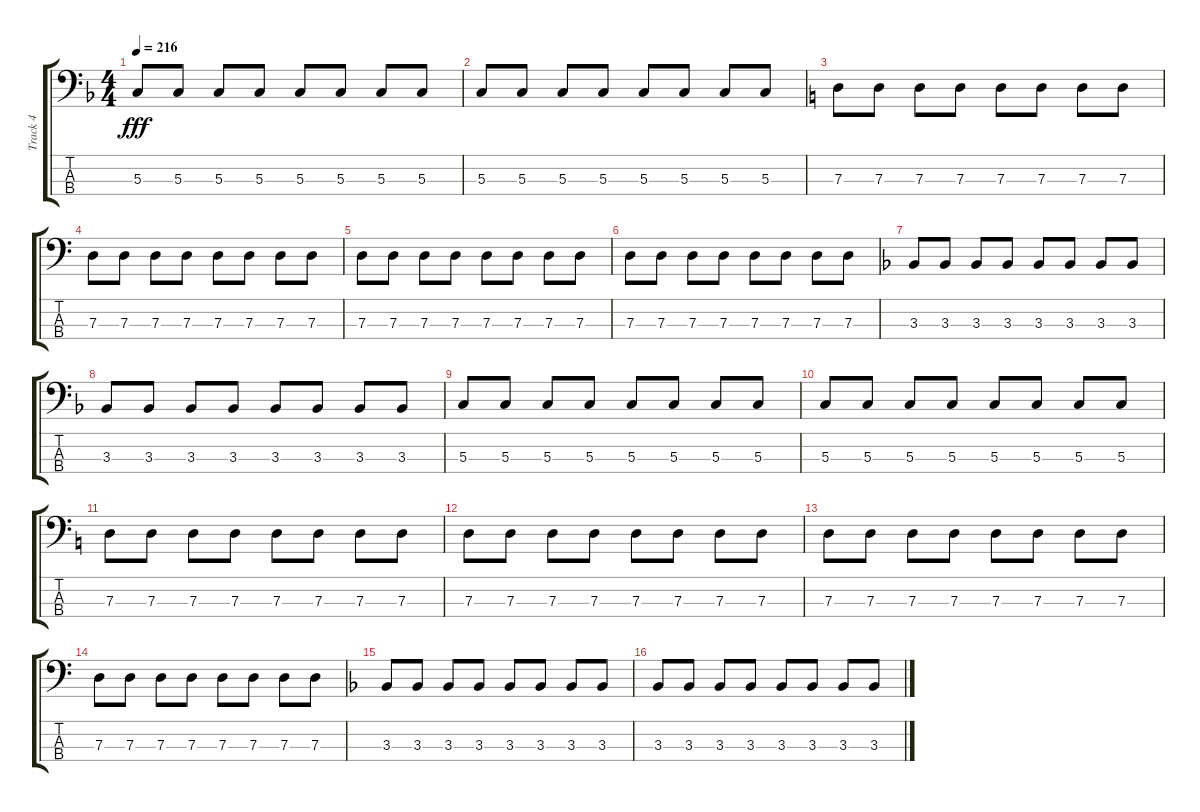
\track ("Track 4" "Track 4") {instrument electricbassfinger}
\staff {score tabs}
\tuning (F2 C2 G1 D1) {hide}
\ts (4 4)
\tempo 216
\clef f4
\ks f
5.3.8{dy fff} 5.3.8 5.3.8 5.3.8 5.3.8 5.3.8 5.3.8 5.3.8 |
5.3.8 5.3.8 5.3.8 5.3.8 5.3.8 5.3.8 5.3.8 5.3.8 |
\ks c
7.3.8 7.3.8 7.3.8 7.3.8 7.3.8 7.3.8 7.3.8 7.3.8 |
7.3.8 7.3.8 7.3.8 7.3.8 7.3.8 7.3.8 7.3.8 7.3.8 |
7.3.8 7.3.8 7.3.8 7.3.8 7.3.8 7.3.8 7.3.8 7.3.8 |
7.3.8 7.3.8 7.3.8 7.3.8 7.3.8 7.3.8 7.3.8 7.3.8 |
\ks f
3.3.8 3.3.8 3.3.8 3.3.8 3.3.8 3.3.8 3.3.8 3.3.8 |
3.3.8 3.3.8 3.3.8 3.3.8 3.3.8 3.3.8 3.3.8 3.3.8 |
5.3.8 5.3.8 5.3.8 5.3.8 5.3.8 5.3.8 5.3.8 5.3.8 |
5.3.8 5.3.8 5.3.8 5.3.8 5.3.8 5.3.8 5.3.8 5.3.8 |
\ks c
7.3.8 7.3.8 7.3.8 7.3.8 7.3.8 7.3.8 7.3.8 7.3.8 |
7.3.8 7.3.8 7.3.8 7.3.8 7.3.8 7.3.8 7.3.8 7.3.8 |
7.3.8 7.3.8 7.3.8 7.3.8 7.3.8 7.3.8 7.3.8 7.3.8 |
7.3.8 7.3.8 7.3.8 7.3.8 7.3.8 7.3.8 7.3.8 7.3.8 |
\ks f
3.3.8 3.3.8 3.3.8 3.3.8 3.3.8 3.3.8 3.3.8 3.3.8 |
3.3.8 3.3.8 3.3.8 3.3.8 3.3.8 3.3.8 3.3.8 3.3.8
